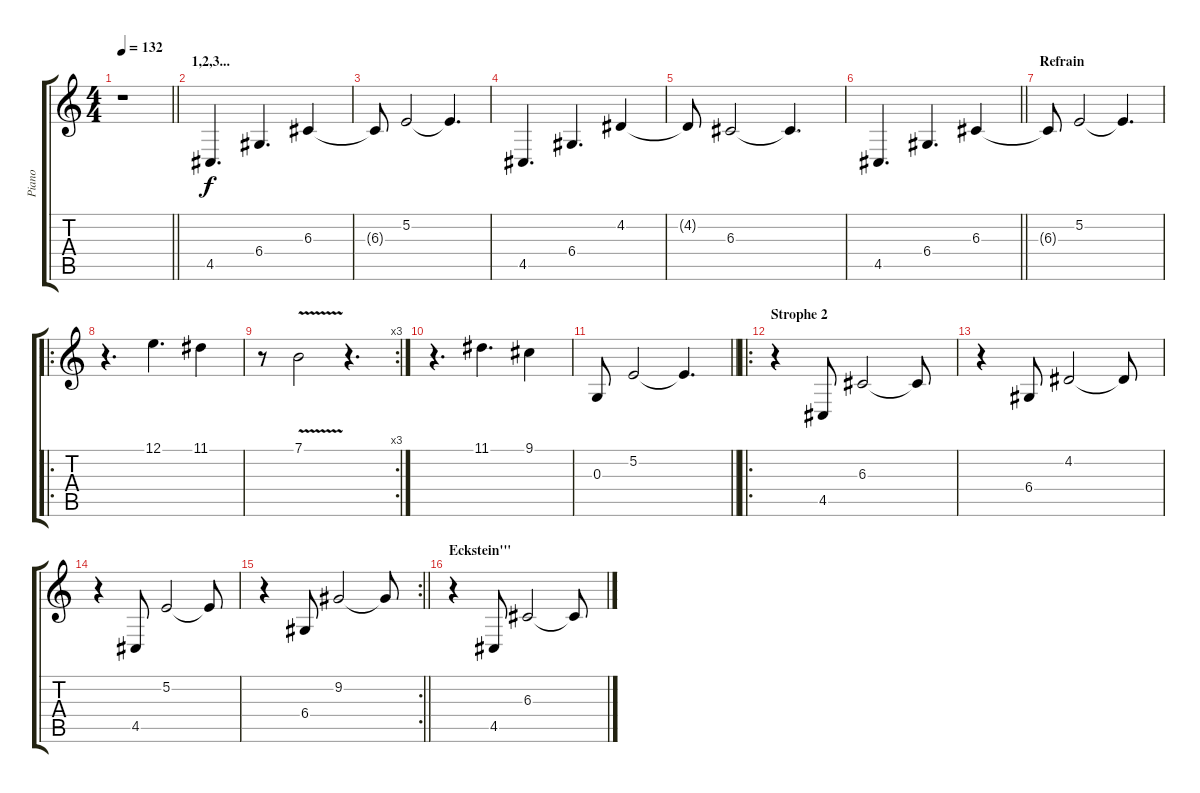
\track ("Piano" "Piano") {instrument brightacousticpiano}
\staff {score tabs}
\tuning (E4 B3 G3 D3 A2 E2) {hide}
\ts (4 4)
\tempo 132
\clef g2
\barLineRight lightlight
\ks c
r.1{dy f} |
\section ("" "1,2,3...")
4.5.4{d} 6.4.4{d} 6.3.4 |
6.3{t}.8 5.2.2 5.2{t}.4{d} |
4.5.4{d} 6.4.4{d} 4.2.4 |
4.2{t}.8 6.3.2 6.3{t}.4{d} |
\barLineRight lightlight
4.5.4{d} 6.4.4{d} 6.3.4 |
\section ("" "Refrain")
6.3{t}.8 5.2.2 5.2{t}.4{d} |
\ro
r.4{d} 12.1.4{d} 11.1.4 |
\rc 3
r.8 7.1{v}.2 r.4{d} |
r.4{d} 11.1.4{d} 9.1.4 |
\barLineRight lightlight
0.3.8 5.2.2 5.2{t}.4{d} |
\ro
\section ("" "Strophe 2")
r.4 4.5.8 6.3.2 6.3{t}.8 |
r.4 6.4.8 4.2.2 4.2{t}.8 |
r.4 4.5.8 5.2.2 5.2{t}.8 |
\rc 2
\barLineRight lightlight
r.4 6.4.8 9.2.2 9.2{t}.8 |
\section ("" "Eckstein'''")
r.4 4.5.8 6.3.2 6.3{t}.8
